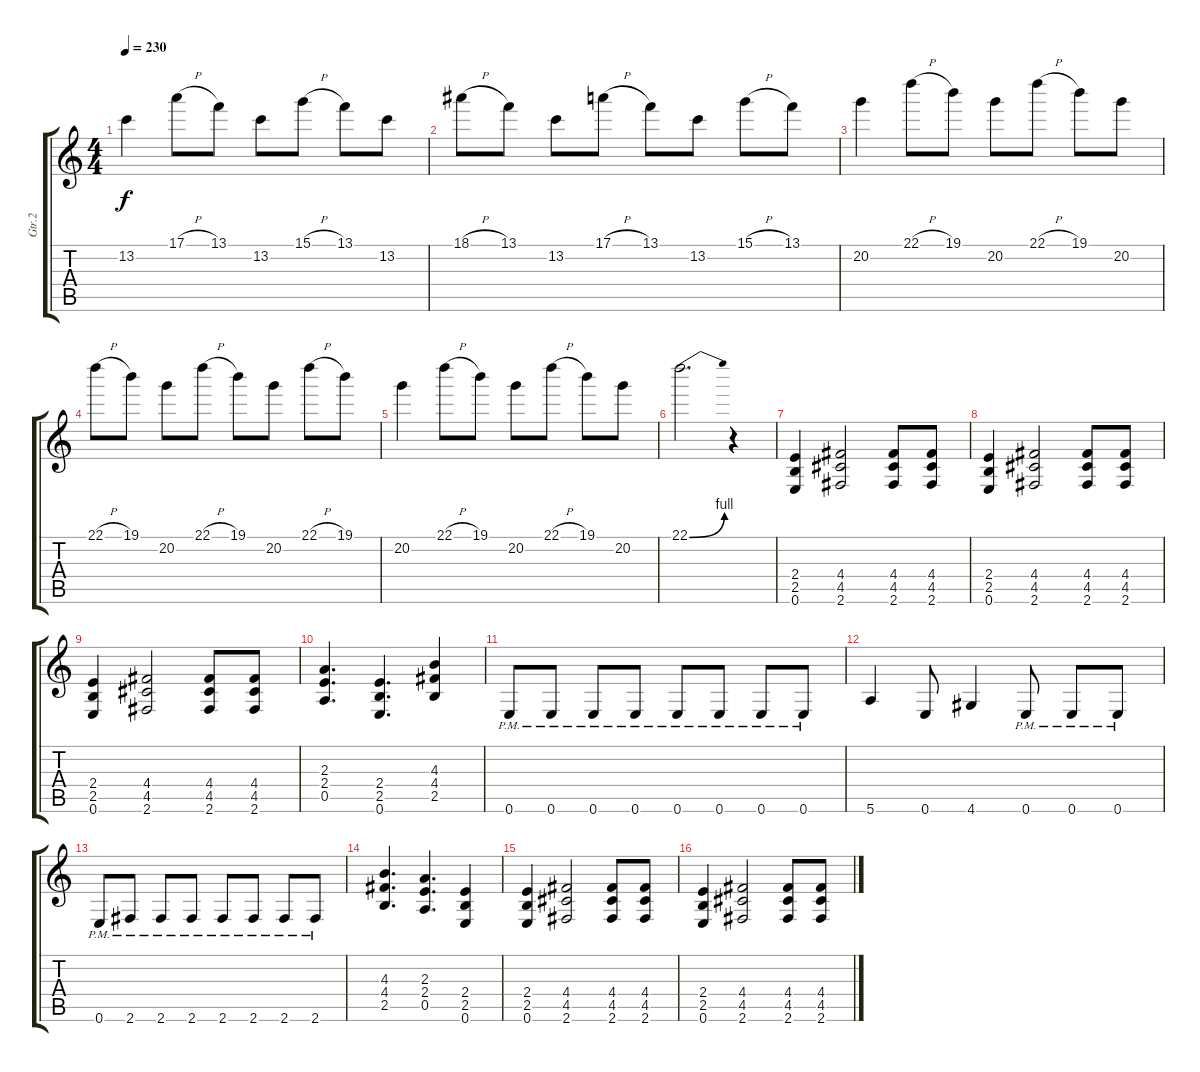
\track ("Gtr.2" "Gtr.2") {instrument distortionguitar}
\staff {score tabs}
\tuning (E4 B3 G3 D3 A2 E2) {hide}
\ts (4 4)
\tempo 230
\clef g2
\ks c
13.2.4{dy f} 17.1{h}.8 13.1.8 13.2.8 15.1{h}.8 13.1.8 13.2.8 |
18.1{h}.8 13.1.8 13.2.8 17.1{h}.8 13.1.8 13.2.8 15.1{h}.8 13.1.8 |
20.2.4 22.1{h}.8 19.1.8 20.2.8 22.1{h}.8 19.1.8 20.2.8 |
22.1{h}.8 19.1.8 20.2.8 22.1{h}.8 19.1.8 20.2.8 22.1{h}.8 19.1.8 |
20.2.4 22.1{h}.8 19.1.8 20.2.8 22.1{h}.8 19.1.8 20.2.8 |
22.1{be (bend 0 0 60 4)}.2{d} r.4 |
(2.4 2.5 0.6).4 (4.4 4.5 2.6).2 (4.4 4.5 2.6).8 (4.4 4.5 2.6).8 |
(2.4 2.5 0.6).4 (4.4 4.5 2.6).2 (4.4 4.5 2.6).8 (4.4 4.5 2.6).8 |
(2.4 2.5 0.6).4 (4.4 4.5 2.6).2 (4.4 4.5 2.6).8 (4.4 4.5 2.6).8 |
(2.3 2.4 0.5).4{d} (2.4 2.5 0.6).4{d} (4.3 4.4 2.5).4 |
0.6{pm}.8 0.6{pm}.8 0.6{pm}.8 0.6{pm}.8 0.6{pm}.8 0.6{pm}.8 0.6{pm}.8 0.6{pm}.8 |
5.6.4 0.6.8 4.6.4 0.6{pm}.8 0.6{pm}.8 0.6{pm}.8 |
0.6{pm}.8 2.6{pm}.8 2.6{pm}.8 2.6{pm}.8 2.6{pm}.8 2.6{pm}.8 2.6{pm}.8 2.6{pm}.8 |
(4.3 4.4 2.5).4{d} (2.3 2.4 0.5).4{d} (2.4 2.5 0.6).4 |
(2.4 2.5 0.6).4 (4.4 4.5 2.6).2 (4.4 4.5 2.6).8 (4.4 4.5 2.6).8 |
(2.4 2.5 0.6).4 (4.4 4.5 2.6).2 (4.4 4.5 2.6).8 (4.4 4.5 2.6).8
